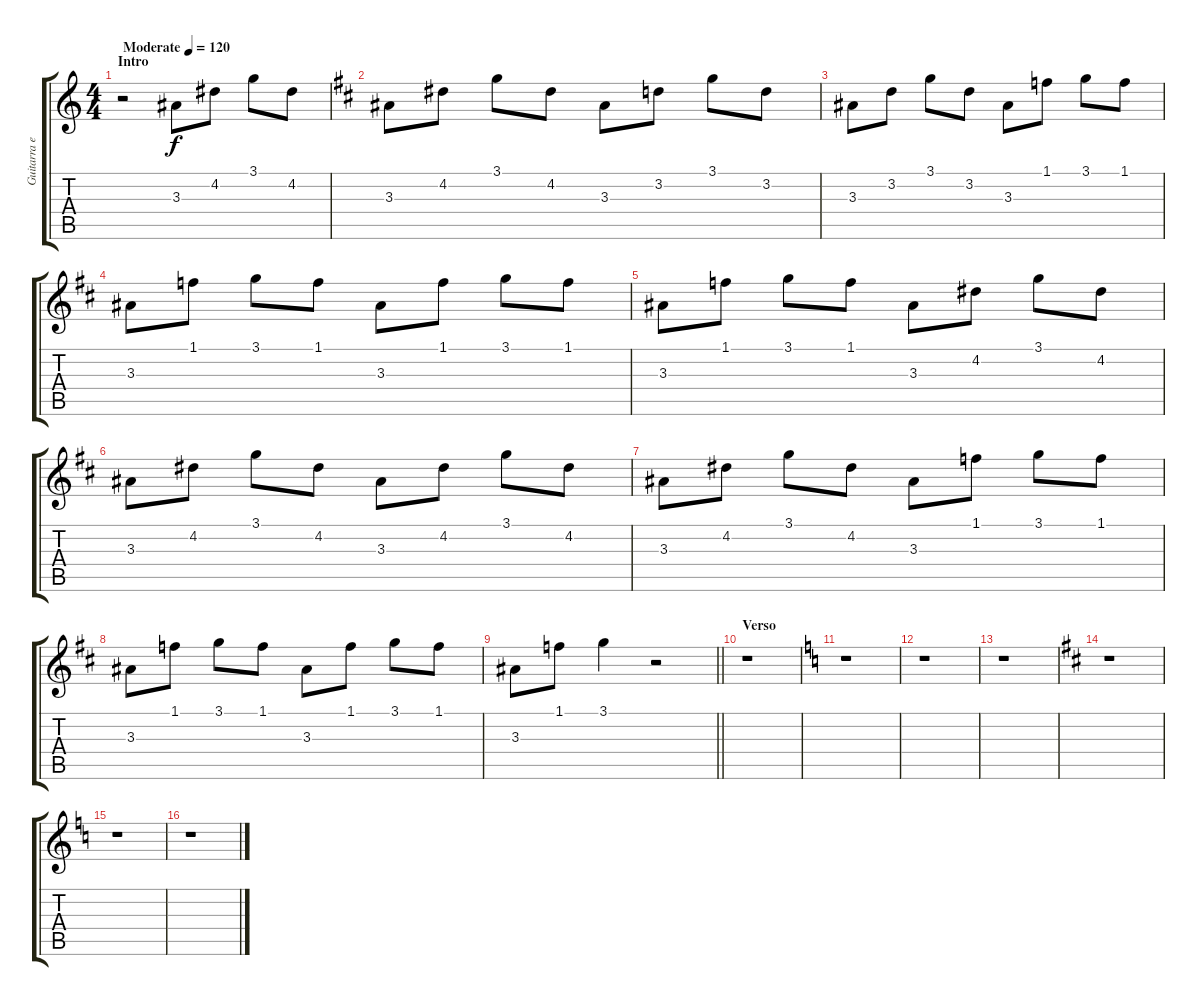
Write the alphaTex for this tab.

\track ("Guitarra electrica" "Guitarra e") {instrument distortionguitar}
\staff {score tabs}
\tuning (E4 B3 G3 D3 A2 E2) {hide}
\ts (4 4)
\section ("" "Intro")
\tempo (120 "Moderate")
\clef g2
\ks c
r.2{dy f instrument distortionguitar} 3.3.8 4.2.8 3.1.8 4.2.8 |
\ks d
3.3.8 4.2.8 3.1.8 4.2.8 3.3.8 3.2.8 3.1.8 3.2.8 |
3.3.8 3.2.8 3.1.8 3.2.8 3.3.8 1.1.8 3.1.8 1.1.8 |
3.3.8 1.1.8 3.1.8 1.1.8 3.3.8 1.1.8 3.1.8 1.1.8 |
3.3.8 1.1.8 3.1.8 1.1.8 3.3.8 4.2.8 3.1.8 4.2.8 |
3.3.8 4.2.8 3.1.8 4.2.8 3.3.8 4.2.8 3.1.8 4.2.8 |
3.3.8 4.2.8 3.1.8 4.2.8 3.3.8 1.1.8 3.1.8 1.1.8 |
3.3.8 1.1.8 3.1.8 1.1.8 3.3.8 1.1.8 3.1.8 1.1.8 |
\barLineRight lightlight
3.3.8 1.1.8 3.1.4 r.2 |
\section ("" "Verso")
r.1 |
\ks c
r.1 |
r.1 |
r.1 |
\ks d
r.1 |
\ks c
r.1 |
r.1
